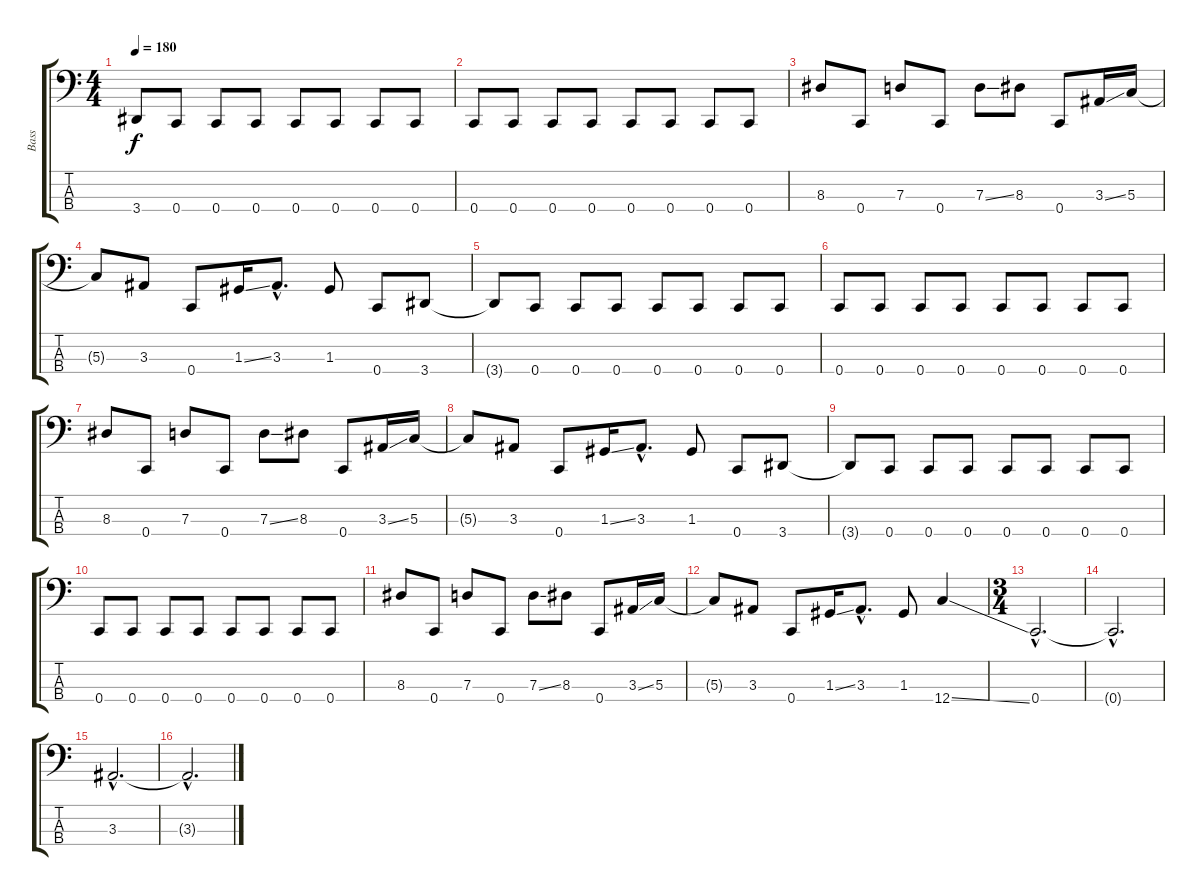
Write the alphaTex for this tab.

\track ("Bass" "Bass") {instrument electricbasspick}
\staff {score tabs}
\tuning (F2 C2 G1 C1) {hide}
\ts (4 4)
\tempo 180
\clef f4
\ks c
3.4{t}.8{dy f} 0.4.8 0.4.8 0.4.8 0.4.8 0.4.8 0.4.8 0.4.8 |
0.4.8 0.4.8 0.4.8 0.4.8 0.4.8 0.4.8 0.4.8 0.4.8 |
8.3.8 0.4.8 7.3.8 0.4.8 7.3{ss}.8 8.3.8 0.4.8 3.3{ss}.16 5.3.16 |
5.3{t}.8 3.3.8 0.4.8 1.3{ss}.16 3.3{hac}.8{d} 1.3.8 0.4.8 3.4.8 |
3.4{t}.8 0.4.8 0.4.8 0.4.8 0.4.8 0.4.8 0.4.8 0.4.8 |
0.4.8 0.4.8 0.4.8 0.4.8 0.4.8 0.4.8 0.4.8 0.4.8 |
8.3.8 0.4.8 7.3.8 0.4.8 7.3{ss}.8 8.3.8 0.4.8 3.3{ss}.16 5.3.16 |
5.3{t}.8 3.3.8 0.4.8 1.3{ss}.16 3.3{hac}.8{d} 1.3.8 0.4.8 3.4.8 |
3.4{t}.8 0.4.8 0.4.8 0.4.8 0.4.8 0.4.8 0.4.8 0.4.8 |
0.4.8 0.4.8 0.4.8 0.4.8 0.4.8 0.4.8 0.4.8 0.4.8 |
8.3.8 0.4.8 7.3.8 0.4.8 7.3{ss}.8 8.3.8 0.4.8 3.3{ss}.16 5.3.16 |
5.3{t}.8 3.3.8 0.4.8 1.3{ss}.16 3.3{hac}.8{d} 1.3.8 12.4{ss}.4 |
\ts (3 4)
0.4{hac}.2{d} |
0.4{hac t}.2{d} |
3.3{hac}.2{d} |
3.3{hac t}.2{d}
